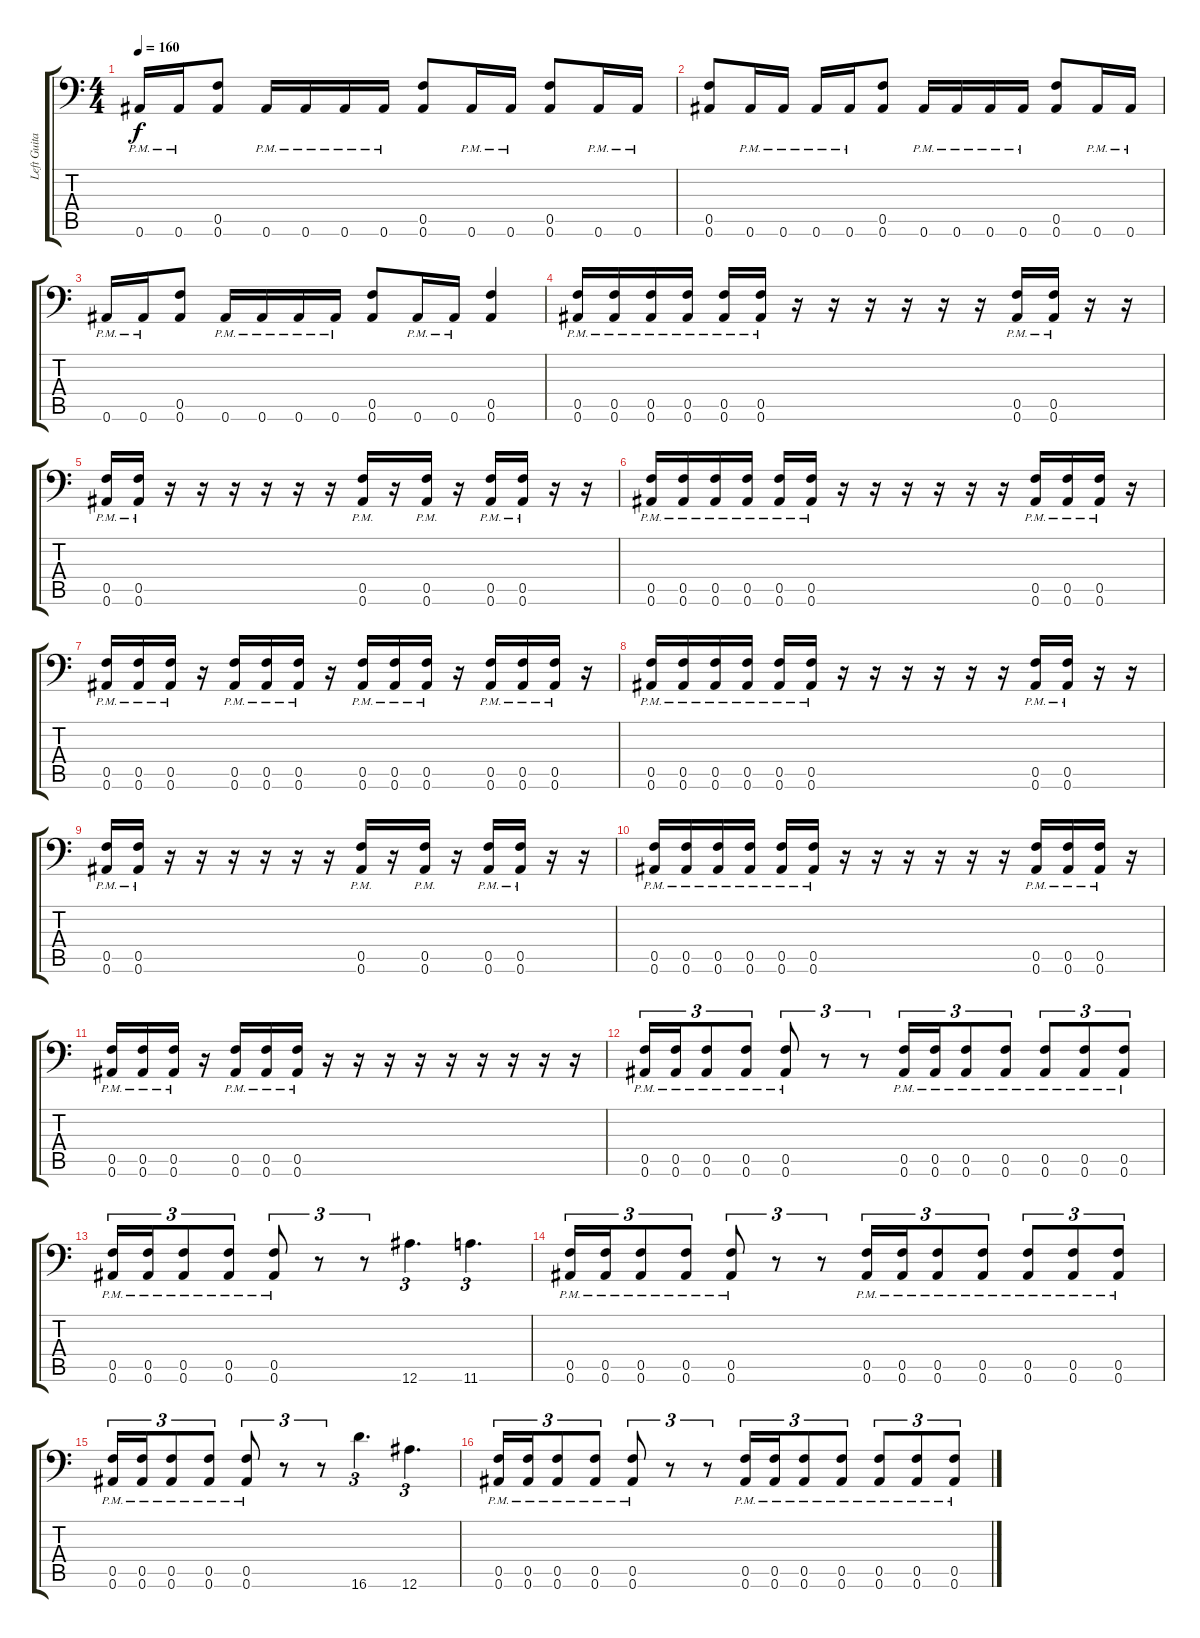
\track ("Left Guitar" "Left Guita") {instrument distortionguitar}
\staff {score tabs}
\tuning (C4 G3 Eb3 Bb2 F2 Bb1) {hide}
\ts (4 4)
\tempo 160
\clef f4
\ks c
0.6{pm}.16{dy f} 0.6{pm}.16 (0.5 0.6).8 0.6{pm}.16 0.6{pm}.16 0.6{pm}.16 0.6{pm}.16 (0.5 0.6).8 0.6{pm}.16 0.6{pm}.16 (0.5 0.6).8 0.6{pm}.16 0.6{pm}.16 |
(0.5 0.6).8 0.6{pm}.16 0.6{pm}.16 0.6{pm}.16 0.6{pm}.16 (0.5 0.6).8 0.6{pm}.16 0.6{pm}.16 0.6{pm}.16 0.6{pm}.16 (0.5 0.6).8 0.6{pm}.16 0.6{pm}.16 |
0.6{pm}.16 0.6{pm}.16 (0.5 0.6).8 0.6{pm}.16 0.6{pm}.16 0.6{pm}.16 0.6{pm}.16 (0.5 0.6).8 0.6{pm}.16 0.6{pm}.16 (0.5 0.6).4 |
(0.5{pm} 0.6{pm}).16 (0.5{pm} 0.6{pm}).16 (0.5{pm} 0.6{pm}).16 (0.5{pm} 0.6{pm}).16 (0.5{pm} 0.6{pm}).16 (0.5{pm} 0.6{pm}).16 r.16 r.16 r.16 r.16 r.16 r.16 (0.5{pm} 0.6{pm}).16 (0.5{pm} 0.6{pm}).16 r.16 r.16 |
(0.5{pm} 0.6{pm}).16 (0.5{pm} 0.6{pm}).16 r.16 r.16 r.16 r.16 r.16 r.16 (0.5{pm} 0.6{pm}).16 r.16 (0.5{pm} 0.6{pm}).16 r.16 (0.5{pm} 0.6{pm}).16 (0.5{pm} 0.6{pm}).16 r.16 r.16 |
(0.5{pm} 0.6{pm}).16 (0.5{pm} 0.6{pm}).16 (0.5{pm} 0.6{pm}).16 (0.5{pm} 0.6{pm}).16 (0.5{pm} 0.6{pm}).16 (0.5{pm} 0.6{pm}).16 r.16 r.16 r.16 r.16 r.16 r.16 (0.5{pm} 0.6{pm}).16 (0.5{pm} 0.6{pm}).16 (0.5{pm} 0.6{pm}).16 r.16 |
(0.5{pm} 0.6{pm}).16 (0.5{pm} 0.6{pm}).16 (0.5{pm} 0.6{pm}).16 r.16 (0.5{pm} 0.6{pm}).16 (0.5{pm} 0.6{pm}).16 (0.5{pm} 0.6{pm}).16 r.16 (0.5{pm} 0.6{pm}).16 (0.5{pm} 0.6{pm}).16 (0.5{pm} 0.6{pm}).16 r.16 (0.5{pm} 0.6{pm}).16 (0.5{pm} 0.6{pm}).16 (0.5{pm} 0.6{pm}).16 r.16 |
(0.5{pm} 0.6{pm}).16 (0.5{pm} 0.6{pm}).16 (0.5{pm} 0.6{pm}).16 (0.5{pm} 0.6{pm}).16 (0.5{pm} 0.6{pm}).16 (0.5{pm} 0.6{pm}).16 r.16 r.16 r.16 r.16 r.16 r.16 (0.5{pm} 0.6{pm}).16 (0.5{pm} 0.6{pm}).16 r.16 r.16 |
(0.5{pm} 0.6{pm}).16 (0.5{pm} 0.6{pm}).16 r.16 r.16 r.16 r.16 r.16 r.16 (0.5{pm} 0.6{pm}).16 r.16 (0.5{pm} 0.6{pm}).16 r.16 (0.5{pm} 0.6{pm}).16 (0.5{pm} 0.6{pm}).16 r.16 r.16 |
(0.5{pm} 0.6{pm}).16 (0.5{pm} 0.6{pm}).16 (0.5{pm} 0.6{pm}).16 (0.5{pm} 0.6{pm}).16 (0.5{pm} 0.6{pm}).16 (0.5{pm} 0.6{pm}).16 r.16 r.16 r.16 r.16 r.16 r.16 (0.5{pm} 0.6{pm}).16 (0.5{pm} 0.6{pm}).16 (0.5{pm} 0.6{pm}).16 r.16 |
(0.5{pm} 0.6{pm}).16 (0.5{pm} 0.6{pm}).16 (0.5{pm} 0.6{pm}).16 r.16 (0.5{pm} 0.6{pm}).16 (0.5{pm} 0.6{pm}).16 (0.5{pm} 0.6{pm}).16 r.16 r.16 r.16 r.16 r.16 r.16 r.16 r.16 r.16 |
(0.5{pm} 0.6{pm}).16{tu (3 2)} (0.5{pm} 0.6{pm}).16{tu (3 2)} (0.5{pm} 0.6{pm}).8{tu (3 2)} (0.5{pm} 0.6{pm}).8{tu (3 2)} (0.5{pm} 0.6{pm}).8{tu (3 2)} r.8{tu (3 2)} r.8{tu (3 2)} (0.5{pm} 0.6{pm}).16{tu (3 2)} (0.5{pm} 0.6{pm}).16{tu (3 2)} (0.5{pm} 0.6{pm}).8{tu (3 2)} (0.5{pm} 0.6{pm}).8{tu (3 2)} (0.5{pm} 0.6{pm}).8{tu (3 2)} (0.5{pm} 0.6{pm}).8{tu (3 2)} (0.5{pm} 0.6{pm}).8{tu (3 2)} |
(0.5{pm} 0.6{pm}).16{tu (3 2)} (0.5{pm} 0.6{pm}).16{tu (3 2)} (0.5{pm} 0.6{pm}).8{tu (3 2)} (0.5{pm} 0.6{pm}).8{tu (3 2)} (0.5{pm} 0.6{pm}).8{tu (3 2)} r.8{tu (3 2)} r.8{tu (3 2)} 12.6.4{d tu (3 2)} 11.6.4{d tu (3 2)} |
(0.5{pm} 0.6{pm}).16{tu (3 2)} (0.5{pm} 0.6{pm}).16{tu (3 2)} (0.5{pm} 0.6{pm}).8{tu (3 2)} (0.5{pm} 0.6{pm}).8{tu (3 2)} (0.5{pm} 0.6{pm}).8{tu (3 2)} r.8{tu (3 2)} r.8{tu (3 2)} (0.5{pm} 0.6{pm}).16{tu (3 2)} (0.5{pm} 0.6{pm}).16{tu (3 2)} (0.5{pm} 0.6{pm}).8{tu (3 2)} (0.5{pm} 0.6{pm}).8{tu (3 2)} (0.5{pm} 0.6{pm}).8{tu (3 2)} (0.5{pm} 0.6{pm}).8{tu (3 2)} (0.5{pm} 0.6{pm}).8{tu (3 2)} |
(0.5{pm} 0.6{pm}).16{tu (3 2)} (0.5{pm} 0.6{pm}).16{tu (3 2)} (0.5{pm} 0.6{pm}).8{tu (3 2)} (0.5{pm} 0.6{pm}).8{tu (3 2)} (0.5{pm} 0.6{pm}).8{tu (3 2)} r.8{tu (3 2)} r.8{tu (3 2)} 16.6.4{d tu (3 2)} 12.6.4{d tu (3 2)} |
(0.5{pm} 0.6{pm}).16{tu (3 2)} (0.5{pm} 0.6{pm}).16{tu (3 2)} (0.5{pm} 0.6{pm}).8{tu (3 2)} (0.5{pm} 0.6{pm}).8{tu (3 2)} (0.5{pm} 0.6{pm}).8{tu (3 2)} r.8{tu (3 2)} r.8{tu (3 2)} (0.5{pm} 0.6{pm}).16{tu (3 2)} (0.5{pm} 0.6{pm}).16{tu (3 2)} (0.5{pm} 0.6{pm}).8{tu (3 2)} (0.5{pm} 0.6{pm}).8{tu (3 2)} (0.5{pm} 0.6{pm}).8{tu (3 2)} (0.5{pm} 0.6{pm}).8{tu (3 2)} (0.5{pm} 0.6{pm}).8{tu (3 2)}
